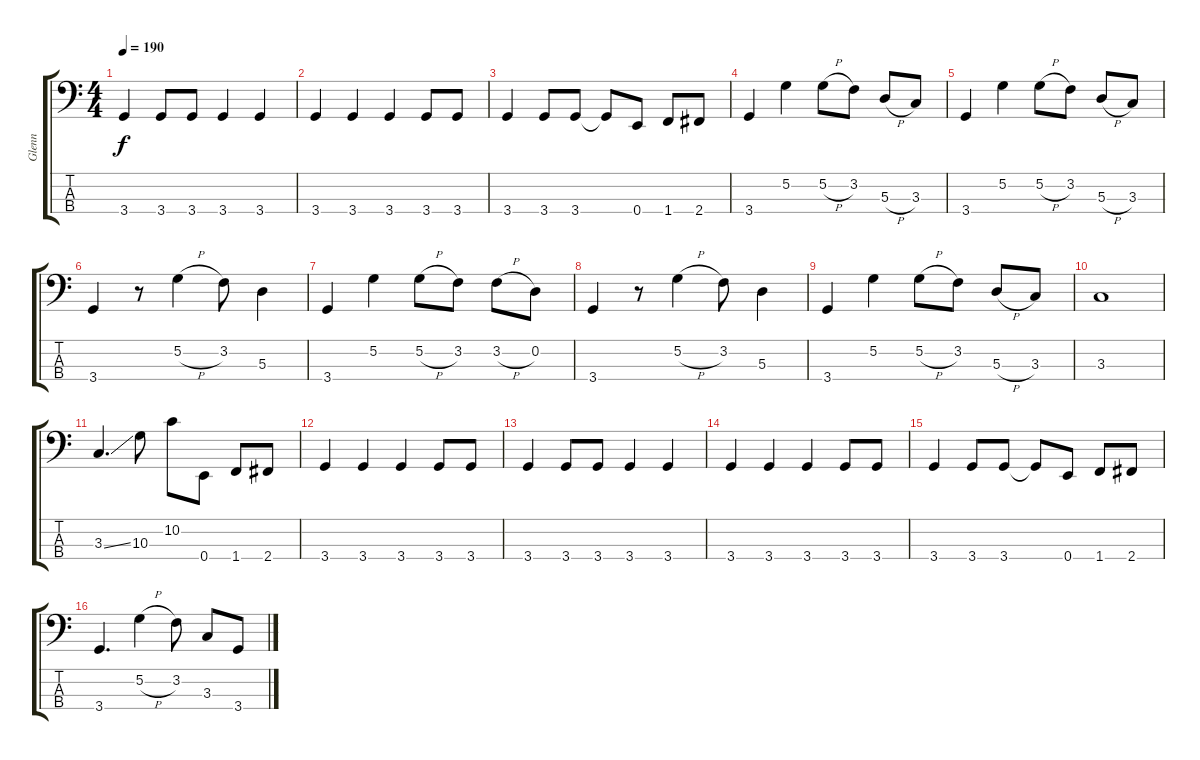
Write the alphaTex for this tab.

\track ("Glenn" "Glenn") {instrument electricbasspick}
\staff {score tabs}
\tuning (G2 D2 A1 E1) {hide}
\ts (4 4)
\tempo 190
\clef f4
\ks c
3.4.4{dy f} 3.4.8 3.4.8 3.4.4 3.4.4 |
3.4.4 3.4.4 3.4.4 3.4.8 3.4.8 |
3.4.4 3.4.8 3.4.8 3.4{t}.8 0.4.8 1.4.8 2.4.8 |
3.4.4 5.2.4 5.2{h}.8 3.2.8 5.3{h}.8 3.3.8 |
3.4.4 5.2.4 5.2{h}.8 3.2.8 5.3{h}.8 3.3.8 |
3.4.4 r.8 5.2{h}.4 3.2.8 5.3.4 |
3.4.4 5.2.4 5.2{h}.8 3.2.8 3.2{h}.8 0.2.8 |
3.4.4 r.8 5.2{h}.4 3.2.8 5.3.4 |
3.4.4 5.2.4 5.2{h}.8 3.2.8 5.3{h}.8 3.3.8 |
3.3.1 |
3.3{ss}.4{d} 10.3.8 10.2.8 0.4.8 1.4.8 2.4.8 |
3.4.4 3.4.4 3.4.4 3.4.8 3.4.8 |
3.4.4 3.4.8 3.4.8 3.4.4 3.4.4 |
3.4.4 3.4.4 3.4.4 3.4.8 3.4.8 |
3.4.4 3.4.8 3.4.8 3.4{t}.8 0.4.8 1.4.8 2.4.8 |
3.4.4{d} 5.2{h}.4 3.2.8 3.3.8 3.4.8
